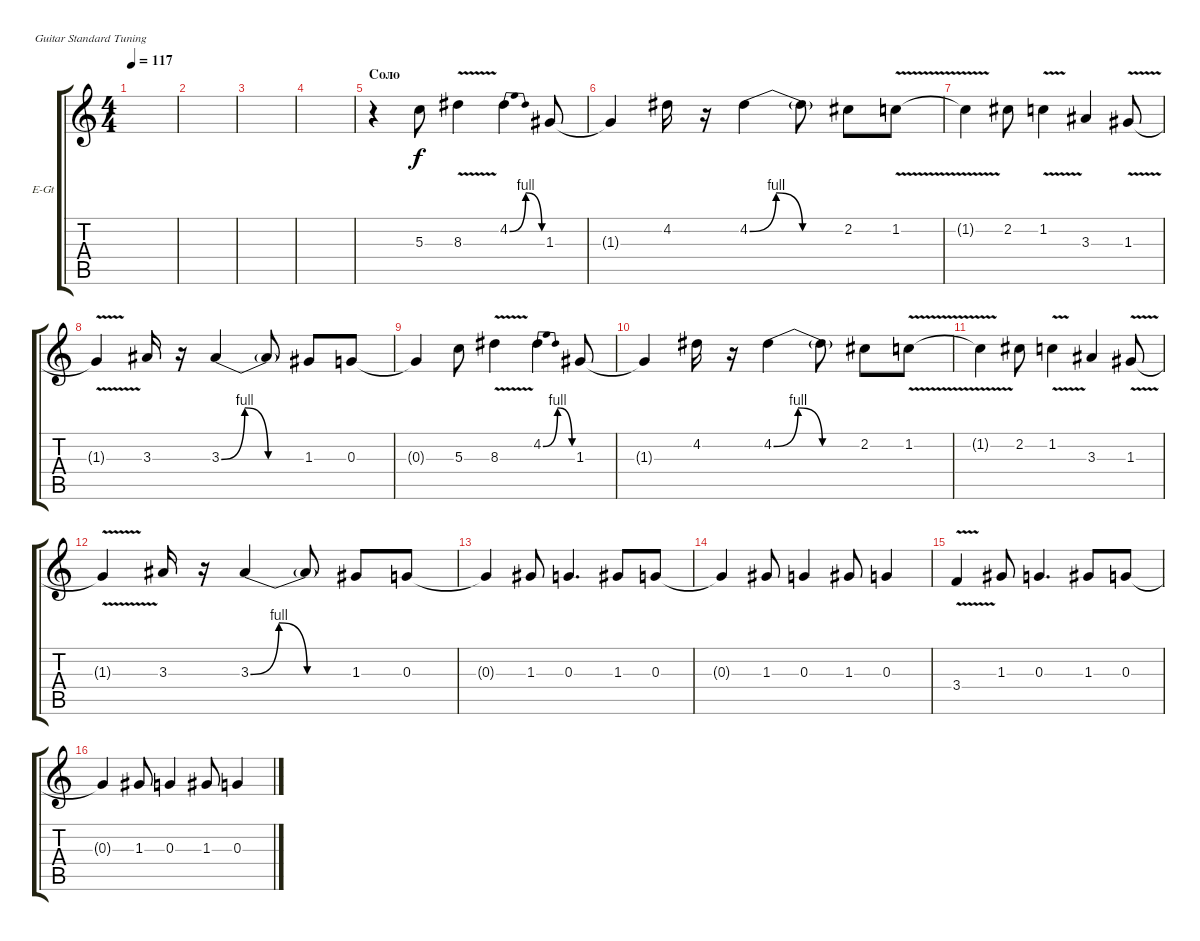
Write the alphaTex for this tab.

\defaultSystemsLayout 4
\bracketExtendMode groupsimilarinstruments
\firstSystemTrackNameOrientation horizontal
\otherSystemsTrackNameOrientation horizontal
\track ("Kurt D. Cobain" "E-Gt") {instrument overdrivenguitar}
\staff {score tabs}
\tuning (E4 B3 G3 D3 A2 E2)
\ts (4 4)
\tempo 117
\clef g2
\scale
0.333333
\ks c
|
\scale
0.333333 |
\scale
0.333333 |
\scale
0.333333 |
\section ("" "Соло")
\scale
0.333333 r.4 5.3.8 8.3{v}.4 4.2{be (bendrelease 0 0 30 4 30 4 60 0)}.4 1.3.8 |
\scale
0.333333 1.3{t}.4 4.2.16 r.16 4.2{be (bendrelease 0 0 30 4 30 4 60 0)}.4 4.2{be (hold 0 0 60 0) t}.8 2.2.8 1.2{v}.8 |
\scale
0.333333 1.2{v t}.4 2.2.8 1.2{v}.4 3.3.4 1.3{v}.8 |
\scale
0.333333 1.3{v t}.4 3.3.16 r.16 3.3{be (bendrelease 0 0 30 4 30 4 60 0)}.4 3.3{be (hold 0 0 60 0) t}.8 1.3.8 0.3.8 |
\scale
0.333333 0.3{t}.4 5.3.8 8.3{v}.4 4.2{be (bendrelease 0 0 30 4 30 4 60 0)}.4 1.3.8 |
\scale
0.333333 1.3{t}.4 4.2.16 r.16 4.2{be (bendrelease 0 0 30 4 30 4 60 0)}.4 4.2{be (hold 0 0 60 0) t}.8 2.2.8 1.2{v}.8 |
\scale
0.333333 1.2{v t}.4 2.2.8 1.2{v}.4 3.3.4 1.3{v}.8 |
\scale
0.333333 1.3{v t}.4 3.3.16 r.16 3.3{be (bendrelease 0 0 30 4 30 4 60 0)}.4 3.3{be (hold 0 0 60 0) t}.8 1.3.8 0.3.8 |
\scale
0.333333 0.3{t}.4 1.3.8 0.3.4{d} 1.3.8 0.3.8 |
\scale
0.333333 0.3{t}.4 1.3.8 0.3.4 1.3.8 0.3.4 |
\scale
0.333333 3.4{v}.4 1.3.8 0.3.4{d} 1.3.8 0.3.8 |
\scale
0.333333 0.3{t}.4 1.3.8 0.3.4 1.3.8 0.3.4
